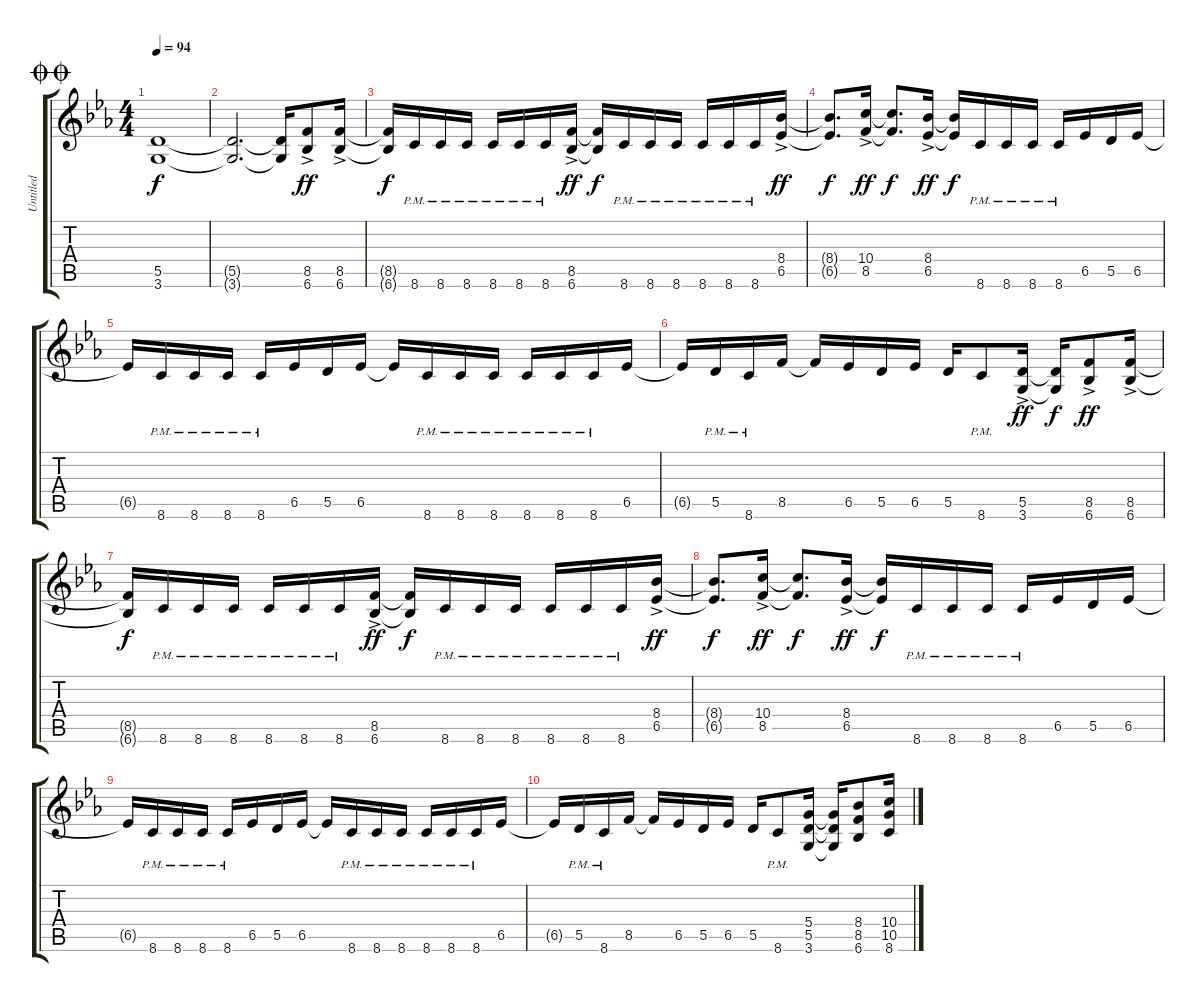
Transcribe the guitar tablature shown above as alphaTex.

\track ("Untitled" "Untitled") {instrument distortionguitar}
\staff {score tabs}
\tuning (E4 B3 G3 D3 A2 E2) {hide}
\ts (4 4)
\jump doublecoda
\tempo 94
\clef g2
\ks eb
(5.5 3.6).1{dy f} |
(5.5{t} 3.6{t}).2{d} (5.5{t} 3.6{t}).16 (8.5{ac} 6.6{ac}).8{dy ff} (8.5{ac} 6.6{ac}).16 |
(8.5{t} 6.6{t}).16{dy f} 8.6{pm}.16 8.6{pm}.16 8.6{pm}.16 8.6{pm}.16 8.6{pm}.16 8.6{pm}.16 (8.5{ac} 6.6{ac}).16{dy ff} (8.5{t} 6.6{t}).16{dy f} 8.6{pm}.16 8.6{pm}.16 8.6{pm}.16 8.6{pm}.16 8.6{pm}.16 8.6{pm}.16 (8.4{ac} 6.5{ac}).16{dy ff} |
(8.4{t} 6.5{t}).8{d dy f} (10.4{ac} 8.5{ac}).16{dy ff} (10.4{t} 8.5{t}).8{d dy f} (8.4{ac} 6.5{ac}).16{dy ff} (8.4{t} 6.5{t}).16{dy f} 8.6{pm}.16 8.6{pm}.16 8.6{pm}.16 8.6{pm}.16 6.5.16 5.5.16 6.5.16 |
6.5{t}.16 8.6{pm}.16 8.6{pm}.16 8.6{pm}.16 8.6{pm}.16 6.5.16 5.5.16 6.5.16 6.5{t}.16 8.6{pm}.16 8.6{pm}.16 8.6{pm}.16 8.6{pm}.16 8.6{pm}.16 8.6{pm}.16 6.5.16 |
6.5{t}.16 5.5{pm}.16 8.6{pm}.16 8.5.16 8.5{t}.16 6.5.16 5.5.16 6.5.16 5.5.16 8.6{pm}.8 (5.5{ac} 3.6{ac}).16{dy ff} (5.5{t} 3.6{t}).16{dy f} (8.5{ac} 6.6{ac}).8{dy ff} (8.5{ac} 6.6{ac}).16 |
(8.5{t} 6.6{t}).16{dy f} 8.6{pm}.16 8.6{pm}.16 8.6{pm}.16 8.6{pm}.16 8.6{pm}.16 8.6{pm}.16 (8.5{ac} 6.6{ac}).16{dy ff} (8.5{t} 6.6{t}).16{dy f} 8.6{pm}.16 8.6{pm}.16 8.6{pm}.16 8.6{pm}.16 8.6{pm}.16 8.6{pm}.16 (8.4{ac} 6.5{ac}).16{dy ff} |
(8.4{t} 6.5{t}).8{d dy f} (10.4{ac} 8.5{ac}).16{dy ff} (10.4{t} 8.5{t}).8{d dy f} (8.4{ac} 6.5{ac}).16{dy ff} (8.4{t} 6.5{t}).16{dy f} 8.6{pm}.16 8.6{pm}.16 8.6{pm}.16 8.6{pm}.16 6.5.16 5.5.16 6.5.16 |
6.5{t}.16 8.6{pm}.16 8.6{pm}.16 8.6{pm}.16 8.6{pm}.16 6.5.16 5.5.16 6.5.16 6.5{t}.16 8.6{pm}.16 8.6{pm}.16 8.6{pm}.16 8.6{pm}.16 8.6{pm}.16 8.6{pm}.16 6.5.16 |
6.5{t}.16 5.5{pm}.16 8.6{pm}.16 8.5.16 8.5{t}.16 6.5.16 5.5.16 6.5.16 5.5.16 8.6{pm}.8 (5.4 5.5 3.6).16 (5.4{t} 5.5{t} 3.6{t}).16 (8.4 8.5 6.6).8 (10.4 10.5 8.6).16
